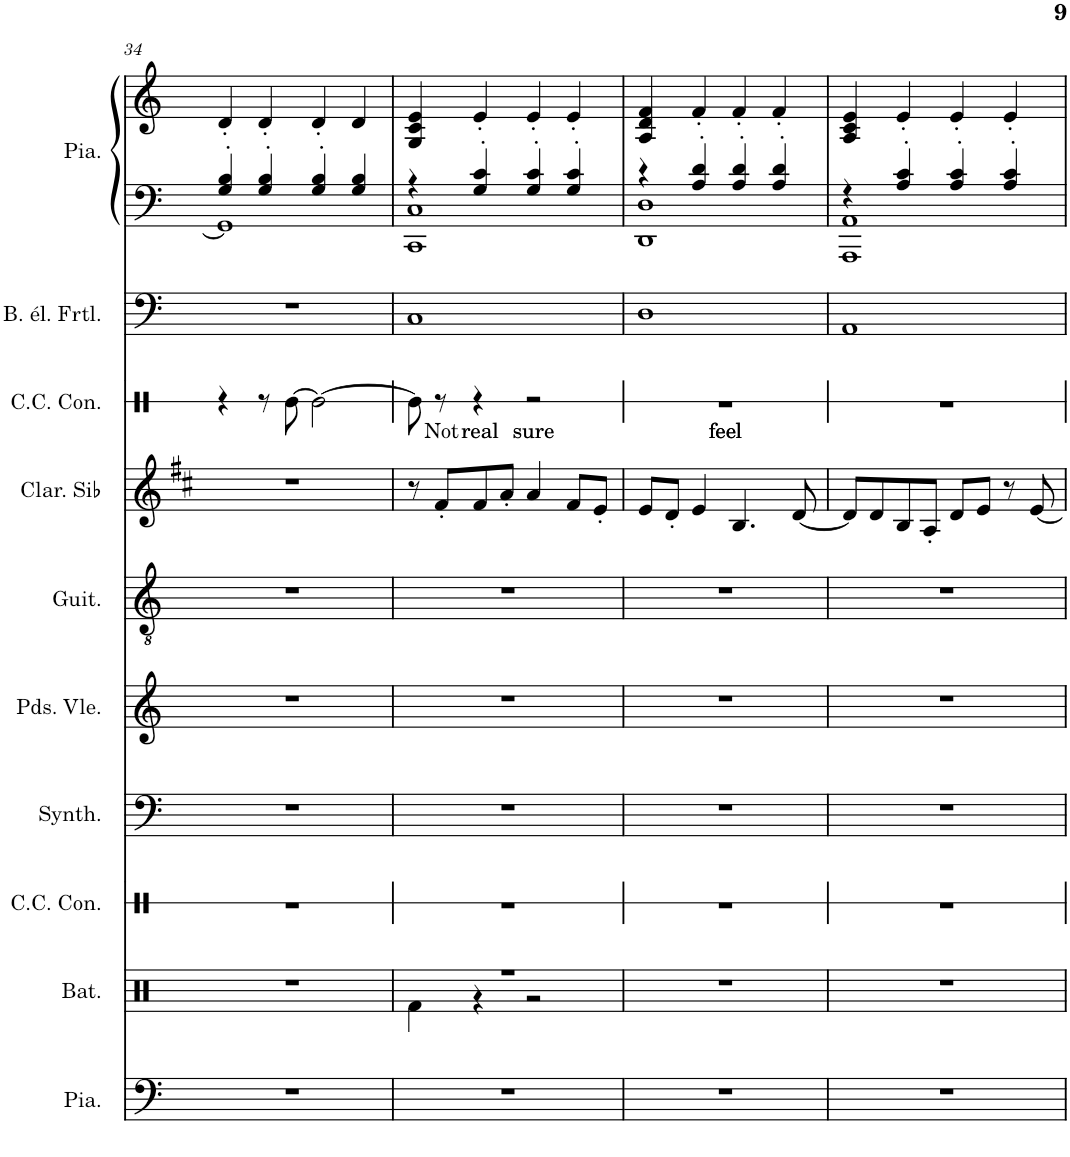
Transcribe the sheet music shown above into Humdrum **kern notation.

**kern	**kern	**kern	**kern	**kern	**kern	**kern	**kern	**text	**kern	**kern	**kern
*part10	*part9	*part8	*part7	*part6	*part5	*part4	*part3	*part3	*part2	*part1	*part1
*staff11	*staff10	*staff9	*staff8	*staff7	*staff6	*staff5	*staff4	*staff4	*staff3	*staff2	*staff1
*I"Piano	*I"Batterie	*I"Caisse claire de concert	*I"Synthétiseur Pad	*I"Pardessus de viole	*I"Guitare acoustique	*I"Clarinette en Sib	*I"Caisse claire de concert	*	*I"Basse électrique fretless	*I"Piano, Stay	*
*I'Pia.	*I'Bat.	*I'C.C. Con.	*I'Synth.	*I'Pds. Vle.	*I'Guit.	*I'Clar. Sib	*I'C.C. Con.	*	*I'B. él. Frtl.	*I'Pia.	*
!!LO:PB:g=z
*clefF4	*clefX	*clefX	*clefF4	*clefG2	*clefGv2	*clefG2	*clefX	*	*clefF4	*clefF4	*clefG2
*	*	*	*	*	*	*Trd1c2	*	*	*Trd7c12	*	*
*k[]	*k[]	*k[]	*k[]	*k[]	*k[]	*k[f#c#]	*k[]	*	*k[]	*k[]	*k[]
*M4/4	*M4/4	*M4/4	*M4/4	*M4/4	*M4/4	*M4/4	*M4/4	*	*M4/4	*M4/4	*M4/4
=34	=34	=34	=34	=34	=34	=34	=34	=34	=34	=34	=34
*	*	*	*	*	*	*	*	*	*	*^	*
1r	1r	1r	1r	1r	1r	1r	4r	.	1r	4G/' 4B/'	1GG]	4d'/
.	.	.	.	.	.	.	8r	.	.	4G/' 4B/'	.	4d'/
.	.	.	.	.	.	.	[8Re\	.	.	.	.	.
.	.	.	.	.	.	.	2Re\_	.	.	4G/' 4B/'	.	4d'/
.	.	.	.	.	.	.	.	.	.	4G/ 4B/	.	4d/
=35	=35	=35	=35	=35	=35	=35	=35	=35	=35	=35	=35	=35
*	*^	*	*	*	*	*	*	*	*	*	*	*
1r	1r	4Rf\	1r	1r	1r	1r	8r	8Re\]	.	1C	4r	1CC 1C	4G/ 4c/ 4e/
!	!	!	!	!	!	!	!	!	!LO:LY:b	!	!	!	!
.	.	.	.	.	.	.	8f#'/L	8r	Not	.	.	.	.
!	!	!	!	!	!	!	!	!	!LO:LY:b	!	!	!	!
.	.	4r	.	.	.	.	8f#/	4r	real	.	4G/' 4c/'	.	4e'/
.	.	.	.	.	.	.	8a'/J	.	.	.	.	.	.
!	!	!	!	!	!	!	!	!	!LO:LY:b	!	!	!	!
.	.	2r	.	.	.	.	4a/	2r	sure	.	4G/' 4c/'	.	4e'/
.	.	.	.	.	.	.	8f#/L	.	.	.	4G/' 4c/'	.	4e'/
.	.	.	.	.	.	.	8e'/J	.	.	.	.	.	.
*	*v	*v	*	*	*	*	*	*	*	*	*	*	*
=36	=36	=36	=36	=36	=36	=36	=36	=36	=36	=36	=36	=36
!	!	!	!	!	!	!	!	!LO:LY:b	!	!	!	!
1r	1r	1r	1r	1r	1r	8e/L	1r	feel	1D	4r	1DD 1D	4A/ 4d/ 4f/
.	.	.	.	.	.	8d'/J	.	.	.	.	.	.
.	.	.	.	.	.	4e/	.	.	.	4A/' 4d/'	.	4f'/
.	.	.	.	.	.	4.B/	.	.	.	4A/' 4d/'	.	4f'/
.	.	.	.	.	.	.	.	.	.	4A/' 4d/'	.	4f'/
.	.	.	.	.	.	[8d/	.	.	.	.	.	.
=37	=37	=37	=37	=37	=37	=37	=37	=37	=37	=37	=37	=37
1r	1r	1r	1r	1r	1r	8d/L]	1r	.	1AA	4r	1AAA 1AA	4A/ 4c/ 4e/
.	.	.	.	.	.	8d/	.	.	.	.	.	.
.	.	.	.	.	.	8B/	.	.	.	4A/' 4c/'	.	4e'/
.	.	.	.	.	.	8A'/J	.	.	.	.	.	.
.	.	.	.	.	.	8d/L	.	.	.	4A/' 4c/'	.	4e'/
.	.	.	.	.	.	8e/J	.	.	.	.	.	.
.	.	.	.	.	.	8r	.	.	.	4A/' 4c/'	.	4e'/
.	.	.	.	.	.	[8e/	.	.	.	.	.	.
*	*	*	*	*	*	*	*	*	*	*v	*v	*
=	=	=	=	=	=	=	=	=	=	=	=
*-	*-	*-	*-	*-	*-	*-	*-	*-	*-	*-	*-
